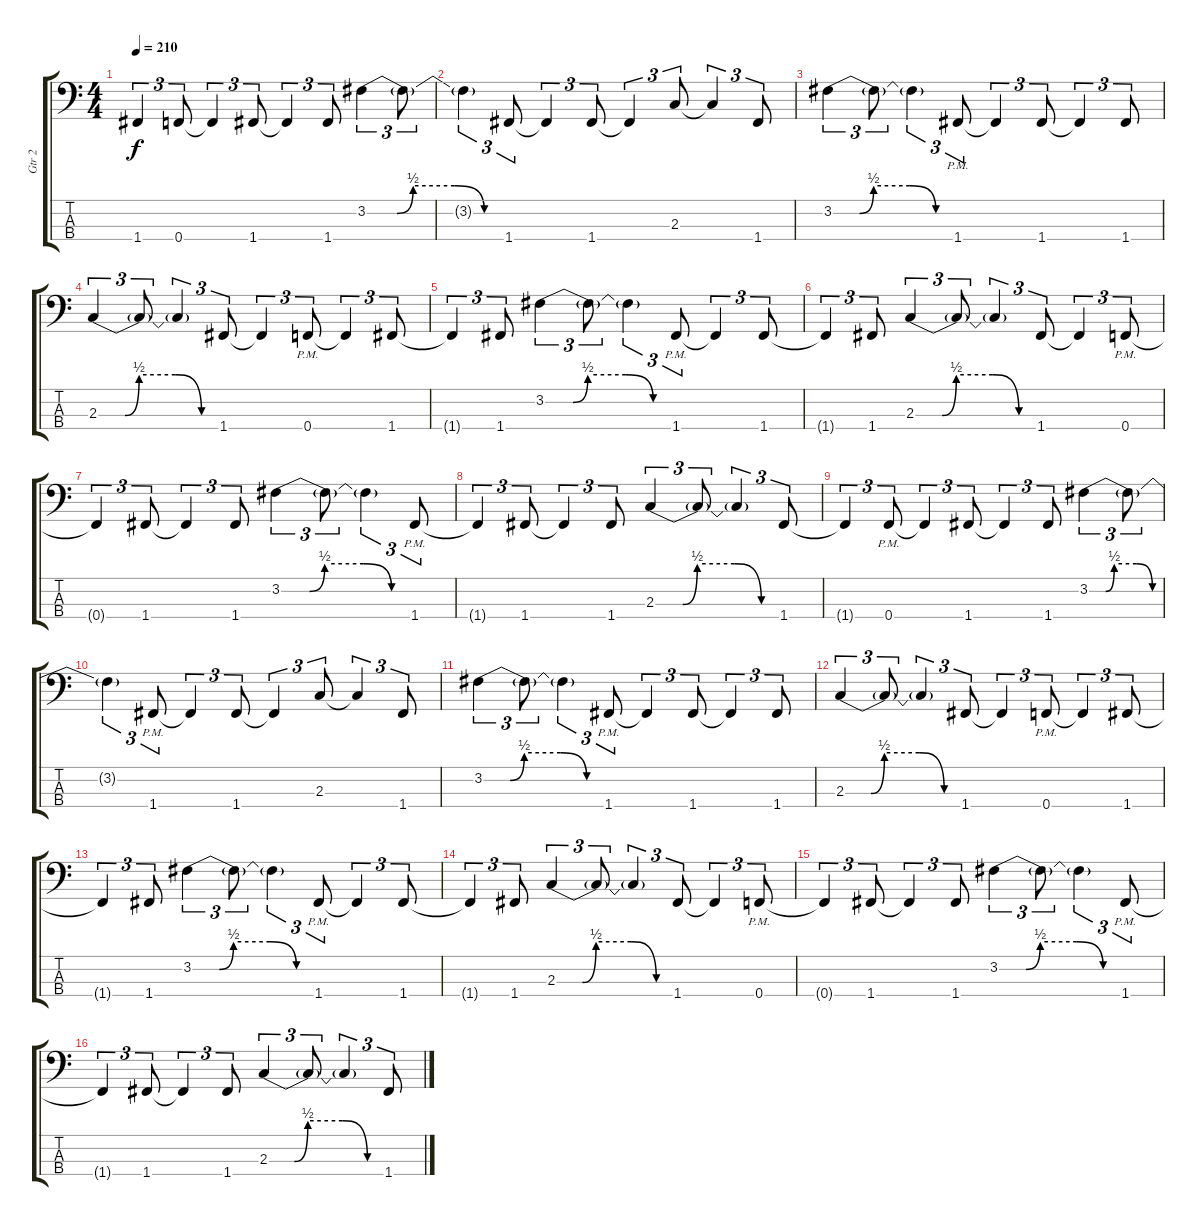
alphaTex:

\track ("Gtr 2" "Gtr 2") {instrument overdrivenguitar}
\staff {score tabs}
\tuning (Ab2 Eb2 Bb1 F1) {hide}
\ts (4 4)
\tempo 210
\clef f4
\ks c
1.4{t}.4{tu (3 2) dy f} 0.4.8{tu (3 2)} 0.4{t}.4{tu (3 2)} 1.4.8{tu (3 2)} 1.4{t}.4{tu (3 2)} 1.4.8{tu (3 2)} 3.2{be (custom 0 0 13 0 20 2 38 2 51 0 60 0)}.4{tu (3 2)} 3.2{t}.8{tu (3 2)} |
3.2{t}.4{tu (3 2)} 1.4.8{tu (3 2)} 1.4{t}.4{tu (3 2)} 1.4.8{tu (3 2)} 1.4{t}.4{tu (3 2)} 2.3.8{tu (3 2)} 2.3{t}.4{tu (3 2)} 1.4.8{tu (3 2)} |
3.2{be (custom 0 0 13 0 20 2 38 2 51 0 60 0)}.4{tu (3 2)} 3.2{t}.8{tu (3 2)} 3.2{t}.4{tu (3 2)} 1.4{pm}.8{tu (3 2)} 1.4{t}.4{tu (3 2)} 1.4.8{tu (3 2)} 1.4{t}.4{tu (3 2)} 1.4.8{tu (3 2)} |
2.3{be (custom 0 0 13 0 20 2 38 2 51 0 60 0)}.4{tu (3 2)} 2.3{t}.8{tu (3 2)} 2.3{t}.4{tu (3 2)} 1.4.8{tu (3 2)} 1.4{t}.4{tu (3 2)} 0.4{pm}.8{tu (3 2)} 0.4{t}.4{tu (3 2)} 1.4.8{tu (3 2)} |
1.4{t}.4{tu (3 2)} 1.4.8{tu (3 2)} 3.2{be (custom 0 0 13 0 20 2 38 2 51 0 60 0)}.4{tu (3 2)} 3.2{t}.8{tu (3 2)} 3.2{t}.4{tu (3 2)} 1.4{pm}.8{tu (3 2)} 1.4{t}.4{tu (3 2)} 1.4.8{tu (3 2)} |
1.4{t}.4{tu (3 2)} 1.4.8{tu (3 2)} 2.3{be (custom 0 0 13 0 20 2 38 2 51 0 60 0)}.4{tu (3 2)} 2.3{t}.8{tu (3 2)} 2.3{t}.4{tu (3 2)} 1.4.8{tu (3 2)} 1.4{t}.4{tu (3 2)} 0.4{pm}.8{tu (3 2)} |
0.4{t}.4{tu (3 2)} 1.4.8{tu (3 2)} 1.4{t}.4{tu (3 2)} 1.4.8{tu (3 2)} 3.2{be (custom 0 0 13 0 20 2 38 2 51 0 60 0)}.4{tu (3 2)} 3.2{t}.8{tu (3 2)} 3.2{t}.4{tu (3 2)} 1.4{pm}.8{tu (3 2)} |
1.4{t}.4{tu (3 2)} 1.4.8{tu (3 2)} 1.4{t}.4{tu (3 2)} 1.4.8{tu (3 2)} 2.3{be (custom 0 0 13 0 20 2 38 2 51 0 60 0)}.4{tu (3 2)} 2.3{t}.8{tu (3 2)} 2.3{t}.4{tu (3 2)} 1.4.8{tu (3 2)} |
1.4{t}.4{tu (3 2)} 0.4{pm}.8{tu (3 2)} 0.4{t}.4{tu (3 2)} 1.4.8{tu (3 2)} 1.4{t}.4{tu (3 2)} 1.4.8{tu (3 2)} 3.2{be (custom 0 0 13 0 20 2 38 2 51 0 60 0)}.4{tu (3 2)} 3.2{t}.8{tu (3 2)} |
3.2{t}.4{tu (3 2)} 1.4{pm}.8{tu (3 2)} 1.4{t}.4{tu (3 2)} 1.4.8{tu (3 2)} 1.4{t}.4{tu (3 2)} 2.3.8{tu (3 2)} 2.3{t}.4{tu (3 2)} 1.4.8{tu (3 2)} |
3.2{be (custom 0 0 13 0 20 2 38 2 51 0 60 0)}.4{tu (3 2)} 3.2{t}.8{tu (3 2)} 3.2{t}.4{tu (3 2)} 1.4{pm}.8{tu (3 2)} 1.4{t}.4{tu (3 2)} 1.4.8{tu (3 2)} 1.4{t}.4{tu (3 2)} 1.4.8{tu (3 2)} |
2.3{be (custom 0 0 13 0 20 2 38 2 51 0 60 0)}.4{tu (3 2)} 2.3{t}.8{tu (3 2)} 2.3{t}.4{tu (3 2)} 1.4.8{tu (3 2)} 1.4{t}.4{tu (3 2)} 0.4{pm}.8{tu (3 2)} 0.4{t}.4{tu (3 2)} 1.4.8{tu (3 2)} |
1.4{t}.4{tu (3 2)} 1.4.8{tu (3 2)} 3.2{be (custom 0 0 13 0 20 2 38 2 51 0 60 0)}.4{tu (3 2)} 3.2{t}.8{tu (3 2)} 3.2{t}.4{tu (3 2)} 1.4{pm}.8{tu (3 2)} 1.4{t}.4{tu (3 2)} 1.4.8{tu (3 2)} |
1.4{t}.4{tu (3 2)} 1.4.8{tu (3 2)} 2.3{be (custom 0 0 13 0 20 2 38 2 51 0 60 0)}.4{tu (3 2)} 2.3{t}.8{tu (3 2)} 2.3{t}.4{tu (3 2)} 1.4.8{tu (3 2)} 1.4{t}.4{tu (3 2)} 0.4{pm}.8{tu (3 2)} |
0.4{t}.4{tu (3 2)} 1.4.8{tu (3 2)} 1.4{t}.4{tu (3 2)} 1.4.8{tu (3 2)} 3.2{be (custom 0 0 13 0 20 2 38 2 51 0 60 0)}.4{tu (3 2)} 3.2{t}.8{tu (3 2)} 3.2{t}.4{tu (3 2)} 1.4{pm}.8{tu (3 2)} |
1.4{t}.4{tu (3 2)} 1.4.8{tu (3 2)} 1.4{t}.4{tu (3 2)} 1.4.8{tu (3 2)} 2.3{be (custom 0 0 13 0 20 2 38 2 51 0 60 0)}.4{tu (3 2)} 2.3{t}.8{tu (3 2)} 2.3{t}.4{tu (3 2)} 1.4.8{tu (3 2)}
